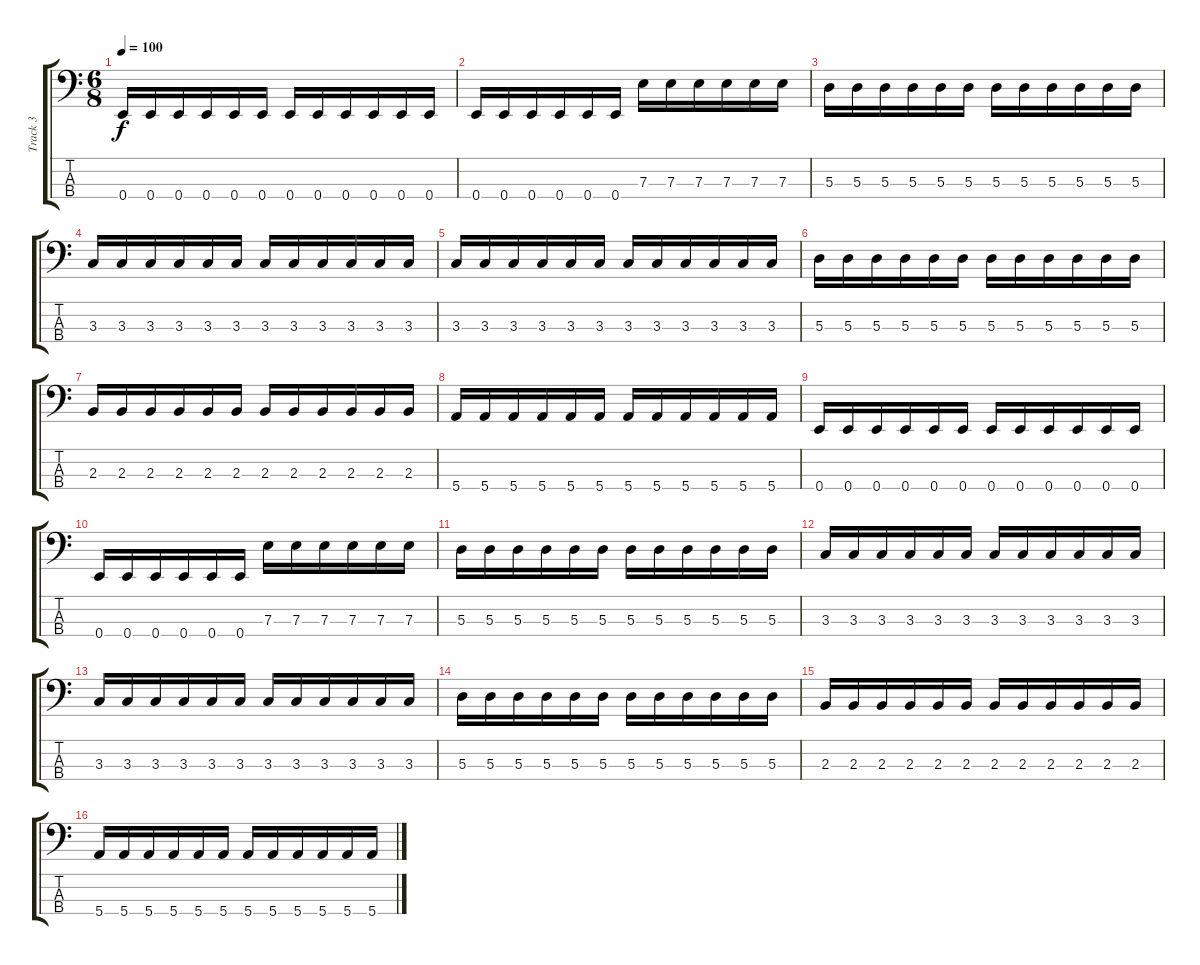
\track ("Track 3" "Track 3") {instrument electricbassfinger}
\staff {score tabs}
\tuning (G2 D2 A1 E1) {hide}
\ts (6 8)
\tempo 100
\clef f4
\ks c
0.4.16{dy f} 0.4.16 0.4.16 0.4.16 0.4.16 0.4.16 0.4.16 0.4.16 0.4.16 0.4.16 0.4.16 0.4.16 |
0.4.16 0.4.16 0.4.16 0.4.16 0.4.16 0.4.16 7.3.16 7.3.16 7.3.16 7.3.16 7.3.16 7.3.16 |
5.3.16 5.3.16 5.3.16 5.3.16 5.3.16 5.3.16 5.3.16 5.3.16 5.3.16 5.3.16 5.3.16 5.3.16 |
3.3.16 3.3.16 3.3.16 3.3.16 3.3.16 3.3.16 3.3.16 3.3.16 3.3.16 3.3.16 3.3.16 3.3.16 |
3.3.16 3.3.16 3.3.16 3.3.16 3.3.16 3.3.16 3.3.16 3.3.16 3.3.16 3.3.16 3.3.16 3.3.16 |
5.3.16 5.3.16 5.3.16 5.3.16 5.3.16 5.3.16 5.3.16 5.3.16 5.3.16 5.3.16 5.3.16 5.3.16 |
2.3.16 2.3.16 2.3.16 2.3.16 2.3.16 2.3.16 2.3.16 2.3.16 2.3.16 2.3.16 2.3.16 2.3.16 |
5.4.16 5.4.16 5.4.16 5.4.16 5.4.16 5.4.16 5.4.16 5.4.16 5.4.16 5.4.16 5.4.16 5.4.16 |
0.4.16 0.4.16 0.4.16 0.4.16 0.4.16 0.4.16 0.4.16 0.4.16 0.4.16 0.4.16 0.4.16 0.4.16 |
0.4.16 0.4.16 0.4.16 0.4.16 0.4.16 0.4.16 7.3.16 7.3.16 7.3.16 7.3.16 7.3.16 7.3.16 |
5.3.16 5.3.16 5.3.16 5.3.16 5.3.16 5.3.16 5.3.16 5.3.16 5.3.16 5.3.16 5.3.16 5.3.16 |
3.3.16 3.3.16 3.3.16 3.3.16 3.3.16 3.3.16 3.3.16 3.3.16 3.3.16 3.3.16 3.3.16 3.3.16 |
3.3.16 3.3.16 3.3.16 3.3.16 3.3.16 3.3.16 3.3.16 3.3.16 3.3.16 3.3.16 3.3.16 3.3.16 |
5.3.16 5.3.16 5.3.16 5.3.16 5.3.16 5.3.16 5.3.16 5.3.16 5.3.16 5.3.16 5.3.16 5.3.16 |
2.3.16 2.3.16 2.3.16 2.3.16 2.3.16 2.3.16 2.3.16 2.3.16 2.3.16 2.3.16 2.3.16 2.3.16 |
5.4.16 5.4.16 5.4.16 5.4.16 5.4.16 5.4.16 5.4.16 5.4.16 5.4.16 5.4.16 5.4.16 5.4.16
